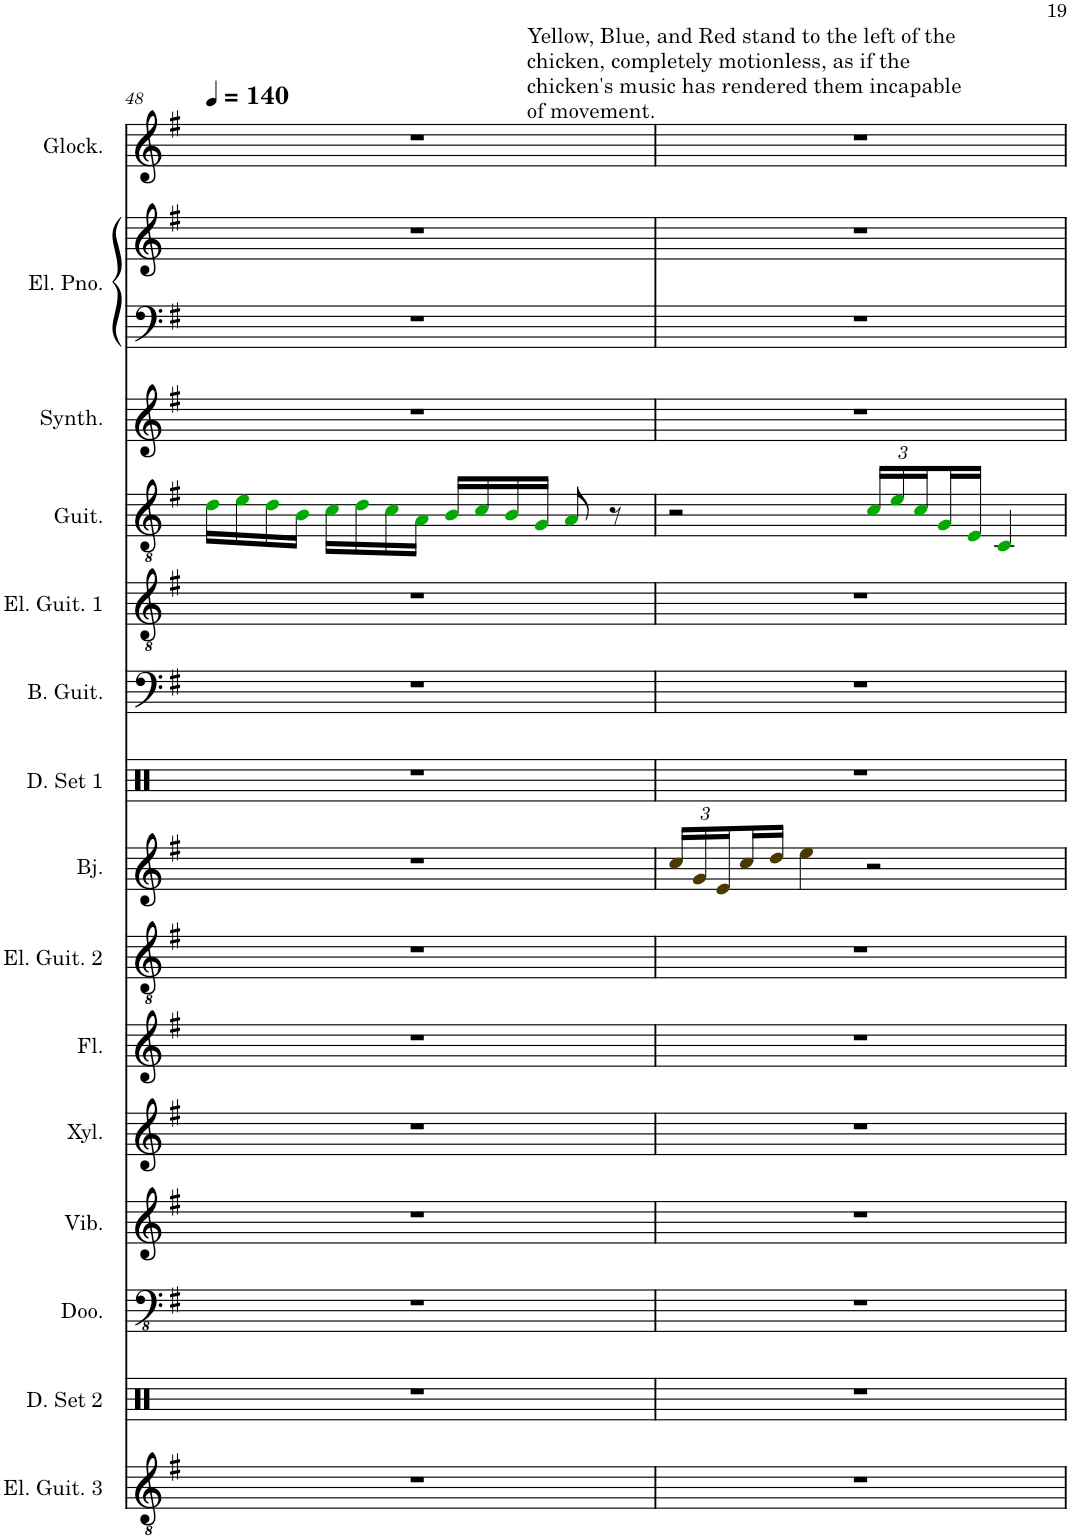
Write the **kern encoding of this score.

**kern	**kern	**kern	**kern	**kern	**kern	**kern	**kern	**kern	**kern	**kern	**kern	**kern	**kern	**kern	**kern
*part15	*part14	*part13	*part12	*part11	*part10	*part9	*part8	*part7	*part6	*part5	*part4	*part3	*part2	*part2	*part1
*staff16	*staff15	*staff14	*staff13	*staff12	*staff11	*staff10	*staff9	*staff8	*staff7	*staff6	*staff5	*staff4	*staff3	*staff2	*staff1
*I"Electric Guitar 3	*I"Drumset 2	*I"Didgeridoo	*I"Vibraphone	*I"Xylophone	*I"Flute	*I"Electric Guitar 2	*I"Banjo	*I"Drumset 1	*I"Bass Guitar	*I"Electric Guitar 1	*I"Guitar	*I"Square Synthesizer	*I"Electric Piano	*	*I"Glockenspiel
*I'El. Guit. 3	*I'D. Set 2	*I'Doo.	*I'Vib.	*I'Xyl.	*I'Fl.	*I'El. Guit. 2	*I'Bj.	*I'D. Set 1	*I'B. Guit.	*I'El. Guit. 1	*I'Guit.	*I'Synth.	*I'El. Pno.	*	*I'Glock.
!!LO:PB:g=z
*clefGv2	*clefX	*clefFv4	*clefG2	*clefG2	*clefG2	*clefGv2	*clefG2	*clefX	*clefF4	*clefGv2	*clefGv2	*clefG2	*clefF4	*clefG2	*clefG2
*	*	*	*	*Trd-7c-12	*	*	*	*	*Trd7c12	*	*	*	*	*	*Trd-14c-24
*k[f#]	*k[]	*k[f#]	*k[f#]	*k[f#]	*k[f#]	*k[f#]	*k[f#]	*k[]	*k[f#]	*k[f#]	*k[f#]	*k[f#]	*k[f#]	*k[f#]	*k[f#]
*M4/4	*M4/4	*M4/4	*M4/4	*M4/4	*M4/4	*M4/4	*M4/4	*M4/4	*M4/4	*M4/4	*M4/4	*M4/4	*M4/4	*M4/4	*M4/4
*MM140	*MM140	*MM140	*MM140	*MM140	*MM140	*MM140	*MM140	*MM140	*MM140	*MM140	*MM140	*MM140	*MM140	*MM140	*MM140
=48	=48	=48	=48	=48	=48	=48	=48	=48	=48	=48	=48	=48	=48	=48	=48
1r	1r	1r	1r	1r	1r	1r	1r	1r	1r	1r	16di\LL	1r	1r	1r	1r
.	.	.	.	.	.	.	.	.	.	.	16ei\	.	.	.	.
.	.	.	.	.	.	.	.	.	.	.	16di\	.	.	.	.
.	.	.	.	.	.	.	.	.	.	.	16Bi\JJ	.	.	.	.
.	.	.	.	.	.	.	.	.	.	.	16ci\LL	.	.	.	.
.	.	.	.	.	.	.	.	.	.	.	16di\	.	.	.	.
.	.	.	.	.	.	.	.	.	.	.	16ci\	.	.	.	.
.	.	.	.	.	.	.	.	.	.	.	16Ai\JJ	.	.	.	.
.	.	.	.	.	.	.	.	.	.	.	16Bi/LL	.	.	.	.
.	.	.	.	.	.	.	.	.	.	.	16ci/	.	.	.	.
.	.	.	.	.	.	.	.	.	.	.	16Bi/	.	.	.	.
.	.	.	.	.	.	.	.	.	.	.	16Gi/JJ	.	.	.	.
.	.	.	.	.	.	.	.	.	.	.	8Ai/	.	.	.	.
.	.	.	.	.	.	.	.	.	.	.	8r	.	.	.	.
=49	=49	=49	=49	=49	=49	=49	=49	=49	=49	=49	=49	=49	=49	=49	=49
*	*	*	*	*	*	*	*Xbrackettup	*	*	*	*	*	*	*	*
!	!	!	!	!	!	!	!	!	!	!	!	!	!	!	!LO:TX:a:t=Yellow, Blue, and Red stand to the left of the
!	!	!	!	!	!	!	!	!	!	!	!	!	!	!	!LO:TX:a:t=chicken, completely motionless, as if the
!	!	!	!	!	!	!	!	!	!	!	!	!	!	!	!LO:TX:a:t=chicken's music has rendered them incapable
!	!	!	!	!	!	!	!	!	!	!	!	!	!	!	!LO:TX:a:t=of movement.
1r	1r	1r	1r	1r	1r	1r	24ccj/LL	1r	1r	1r	2r	1r	1r	1r	1r
.	.	.	.	.	.	.	24gj/	.	.	.	.	.	.	.	.
.	.	.	.	.	.	.	24ej/	.	.	.	.	.	.	.	.
.	.	.	.	.	.	.	16ccj/	.	.	.	.	.	.	.	.
.	.	.	.	.	.	.	16ddj/JJ	.	.	.	.	.	.	.	.
.	.	.	.	.	.	.	4eej\	.	.	.	.	.	.	.	.
*	*	*	*	*	*	*	*	*	*	*	*Xbrackettup	*	*	*	*
.	.	.	.	.	.	.	2r	.	.	.	24ci/LL	.	.	.	.
.	.	.	.	.	.	.	.	.	.	.	24ei/	.	.	.	.
.	.	.	.	.	.	.	.	.	.	.	24ci/	.	.	.	.
.	.	.	.	.	.	.	.	.	.	.	16Gi/	.	.	.	.
.	.	.	.	.	.	.	.	.	.	.	16Ei/JJ	.	.	.	.
.	.	.	.	.	.	.	.	.	.	.	4Ci/	.	.	.	.
=	=	=	=	=	=	=	=	=	=	=	=	=	=	=	=
*-	*-	*-	*-	*-	*-	*-	*-	*-	*-	*-	*-	*-	*-	*-	*-
